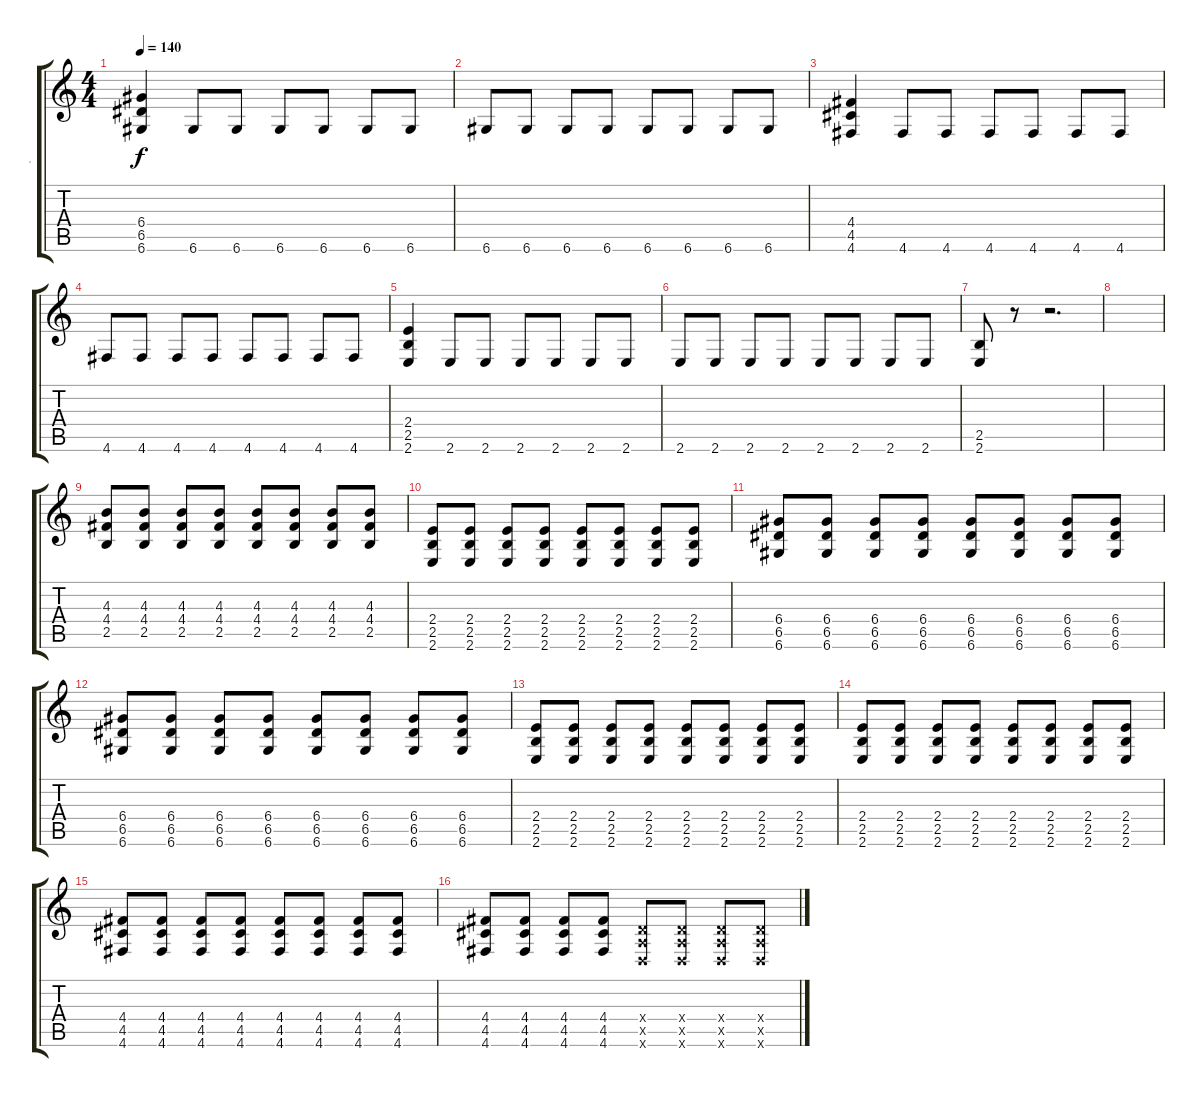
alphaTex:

\track ("." ".") {instrument distortionguitar}
\staff {score tabs}
\tuning (E4 B3 G3 D3 A2 D2) {hide}
\ts (4 4)
\tempo 140
\clef g2
\ks c
(6.4 6.5 6.6).4{dy f} 6.6.8 6.6.8 6.6.8 6.6.8 6.6.8 6.6.8 |
6.6.8 6.6.8 6.6.8 6.6.8 6.6.8 6.6.8 6.6.8 6.6.8 |
(4.4 4.5 4.6).4 4.6.8 4.6.8 4.6.8 4.6.8 4.6.8 4.6.8 |
4.6.8 4.6.8 4.6.8 4.6.8 4.6.8 4.6.8 4.6.8 4.6.8 |
(2.4 2.5 2.6).4 2.6.8 2.6.8 2.6.8 2.6.8 2.6.8 2.6.8 |
2.6.8 2.6.8 2.6.8 2.6.8 2.6.8 2.6.8 2.6.8 2.6.8 |
(2.5 2.6).8 r.8 r.2{d} |
|
(4.3 4.4 2.5).8 (4.3 4.4 2.5).8 (4.3 4.4 2.5).8 (4.3 4.4 2.5).8 (4.3 4.4 2.5).8 (4.3 4.4 2.5).8 (4.3 4.4 2.5).8 (4.3 4.4 2.5).8 |
(2.4 2.5 2.6).8 (2.4 2.5 2.6).8 (2.4 2.5 2.6).8 (2.4 2.5 2.6).8 (2.4 2.5 2.6).8 (2.4 2.5 2.6).8 (2.4 2.5 2.6).8 (2.4 2.5 2.6).8 |
(6.4 6.5 6.6).8 (6.4 6.5 6.6).8 (6.4 6.5 6.6).8 (6.4 6.5 6.6).8 (6.4 6.5 6.6).8 (6.4 6.5 6.6).8 (6.4 6.5 6.6).8 (6.4 6.5 6.6).8 |
(6.4 6.5 6.6).8 (6.4 6.5 6.6).8 (6.4 6.5 6.6).8 (6.4 6.5 6.6).8 (6.4 6.5 6.6).8 (6.4 6.5 6.6).8 (6.4 6.5 6.6).8 (6.4 6.5 6.6).8 |
(2.4 2.5 2.6).8 (2.4 2.5 2.6).8 (2.4 2.5 2.6).8 (2.4 2.5 2.6).8 (2.4 2.5 2.6).8 (2.4 2.5 2.6).8 (2.4 2.5 2.6).8 (2.4 2.5 2.6).8 |
(2.4 2.5 2.6).8 (2.4 2.5 2.6).8 (2.4 2.5 2.6).8 (2.4 2.5 2.6).8 (2.4 2.5 2.6).8 (2.4 2.5 2.6).8 (2.4 2.5 2.6).8 (2.4 2.5 2.6).8 |
(4.4 4.5 4.6).8 (4.4 4.5 4.6).8 (4.4 4.5 4.6).8 (4.4 4.5 4.6).8 (4.4 4.5 4.6).8 (4.4 4.5 4.6).8 (4.4 4.5 4.6).8 (4.4 4.5 4.6).8 |
(4.4 4.5 4.6).8 (4.4 4.5 4.6).8 (4.4 4.5 4.6).8 (4.4 4.5 4.6).8 (0.4{x} 0.5{x} 0.6{x}).8 (0.4{x} 0.5{x} 0.6{x}).8 (0.4{x} 0.5{x} 0.6{x}).8 (0.4{x} 0.5{x} 0.6{x}).8
